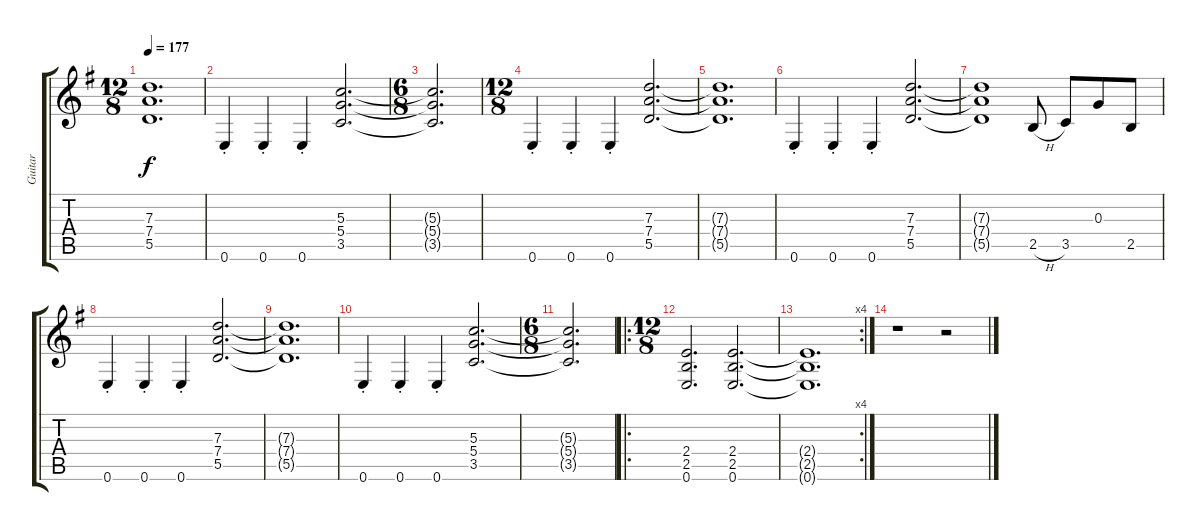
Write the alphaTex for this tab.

\track ("Guitar" "Guitar") {instrument overdrivenguitar}
\staff {score tabs}
\tuning (E4 B3 G3 D3 A2 E2) {hide}
\ts (12 8)
\tempo 177
\clef g2
\ks g
(7.3{t} 7.4{t} 5.5{t}).1{d dy f} |
0.6{st}.4 0.6{st}.4 0.6{st}.4 (5.3 5.4 3.5).2{d} |
\ts (6 8)
(5.3{t} 5.4{t} 3.5{t}).2{d} |
\ts (12 8)
0.6{st}.4 0.6{st}.4 0.6{st}.4 (7.3 7.4 5.5).2{d} |
(7.3{t} 7.4{t} 5.5{t}).1{d} |
0.6{st}.4 0.6{st}.4 0.6{st}.4 (7.3 7.4 5.5).2{d} |
(7.3{t} 7.4{t} 5.5{t}).1 2.5{h}.8 3.5.8 0.3.8 2.5.8 |
0.6{st}.4 0.6{st}.4 0.6{st}.4 (7.3 7.4 5.5).2{d} |
(7.3{t} 7.4{t} 5.5{t}).1{d} |
0.6{st}.4 0.6{st}.4 0.6{st}.4 (5.3 5.4 3.5).2{d} |
\ts (6 8)
(5.3{t} 5.4{t} 3.5{t}).2{d} |
\ro
\ts (12 8)
(2.4 2.5 0.6).2{d} (2.4 2.5 0.6).2{d} |
\rc 4
(2.4{t} 2.5{t} 0.6{t}).1{d} |
r.1 r.2
